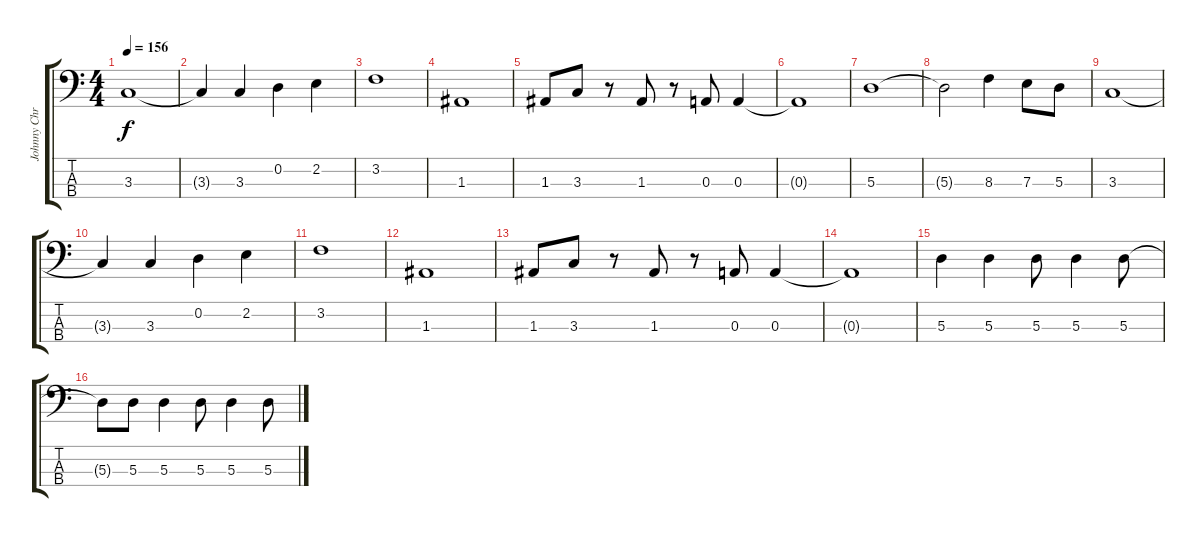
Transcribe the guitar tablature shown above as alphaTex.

\track ("Johnny Christ" "Johnny Chr") {instrument electricbasspick}
\staff {score tabs}
\tuning (G2 D2 A1 D1) {hide}
\ts (4 4)
\tempo 156
\clef f4
\ks c
3.3.1{dy f} |
3.3{t}.4 3.3.4 0.2.4 2.2.4 |
3.2.1 |
1.3.1 |
1.3.8 3.3.8 r.8 1.3.8 r.8 0.3.8 0.3.4 |
0.3{t}.1 |
5.3.1 |
5.3{t}.2 8.3.4 7.3.8 5.3.8 |
3.3.1 |
3.3{t}.4 3.3.4 0.2.4 2.2.4 |
3.2.1 |
1.3.1 |
1.3.8 3.3.8 r.8 1.3.8 r.8 0.3.8 0.3.4 |
0.3{t}.1 |
5.3.4 5.3.4 5.3.8 5.3.4 5.3.8 |
5.3{t}.8 5.3.8 5.3.4 5.3.8 5.3.4 5.3.8
